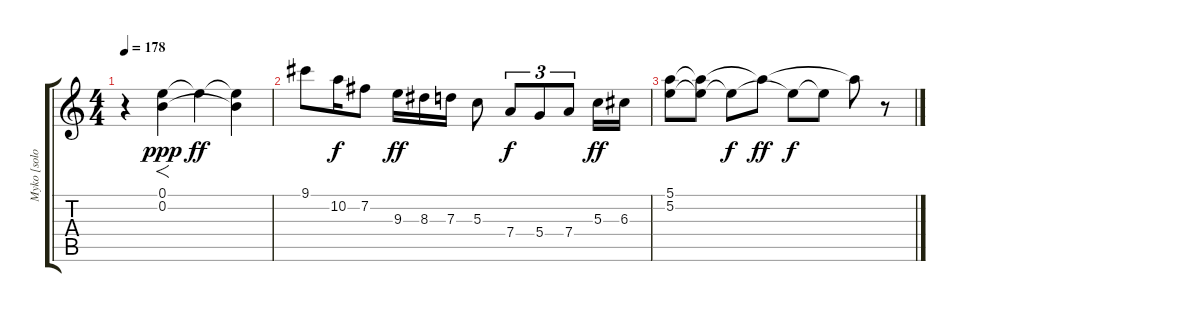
\track ("Myko [solo]" "Myko [solo") {instrument overdrivenguitar}
\staff {score tabs}
\tuning (E4 B3 G3 D3 A2 E2) {hide}
\ts (4 4)
\tempo 178
\clef g2
\ks c
r.4{dy ff} (0.1 0.2).4{f dy ppp} 0.1{t}.4{dy ff} (0.1{t} 0.2{t}).4 |
9.1.8 10.2.16{dy f} 7.2.8 9.3.16{dy ff} 8.3.16 7.3.16 5.3.8 7.4.8{tu (3 2) dy f} 5.4.8{tu (3 2)} 7.4.8{tu (3 2)} 5.3.16{dy ff} 6.3.16 |
(5.1 5.2).8 (5.1{t} 5.2{t}).8 5.2{t}.8{dy f} 5.1{t}.8{dy ff} 5.2{t}.8{dy f} 5.2{t}.8 5.1{t}.8 r.8
